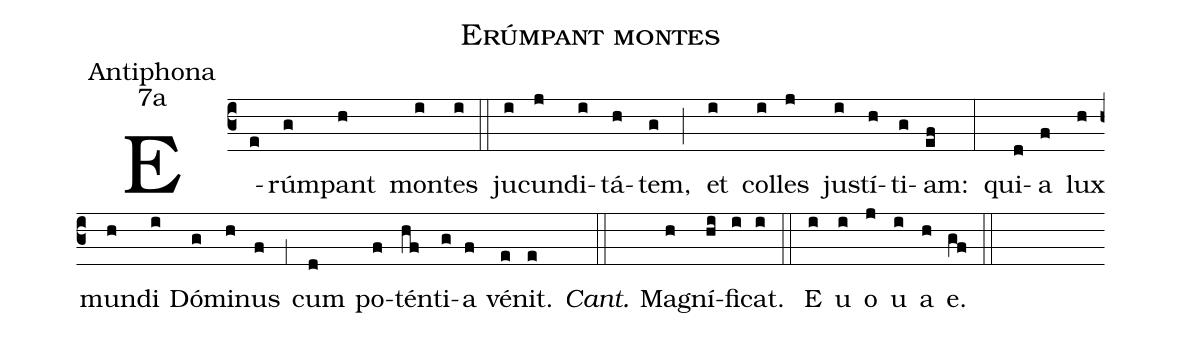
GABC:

name:Erúmpant montes;
office-part:Antiphona;
mode:7a;
%%
(c3) E(e)rúm(g)pant(h) mon(i)tes(i) (::) ju(i)cun(j)di(i)tá(h)tem,(g) (;) et(i) col(i)les(j) ju(i)stí(h)ti(g)am:(ef) (:) qui(d)a(f) lux(h) mun(h)di(i) Dó(g)mi(h)nus(f) (;1) cum(d) po(f)tén(hf)ti(g)a(f) vé(e)nit.(e) (::)
<i>Cant.</i> M{a}(h)gní(hi)fi(i)cat.(i) (::)
<eu> E(i) u(i) o(j) u(i) a(h) e.(gf) </eu>(::)
